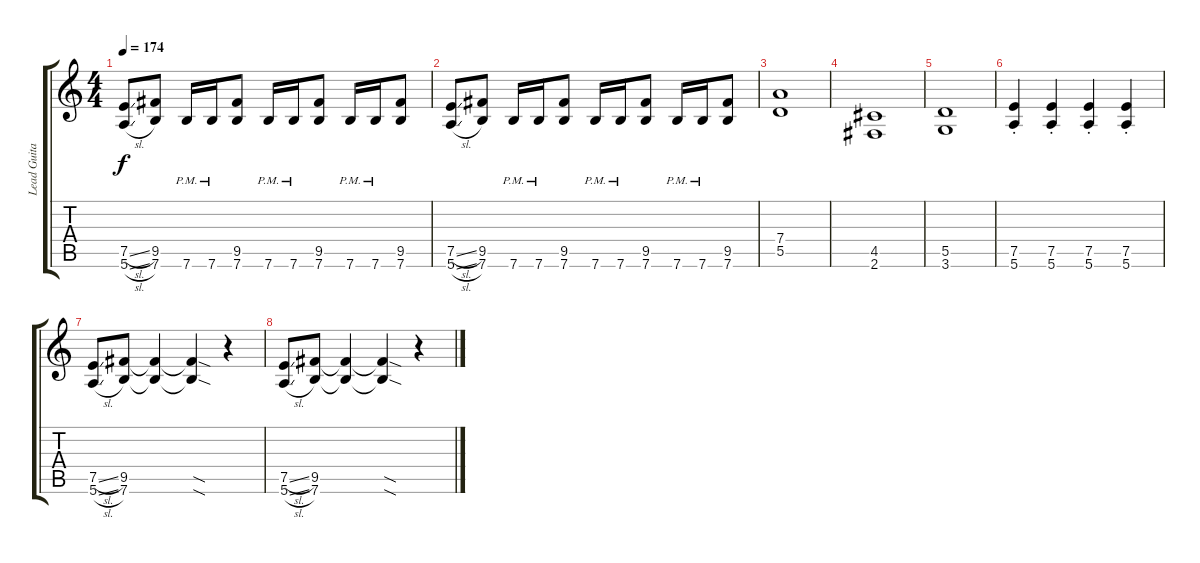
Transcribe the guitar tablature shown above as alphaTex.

\track ("Lead Guitar I" "Lead Guita") {instrument overdrivenguitar}
\staff {score tabs}
\tuning (E4 B3 G3 D3 A2 E2) {hide}
\ts (4 4)
\tempo 174
\clef g2
\ks c
(7.5{sl} 5.6{sl}).8{dy f} (9.5 7.6).8 7.6{pm}.16 7.6{pm}.16 (9.5 7.6).8 7.6{pm}.16 7.6{pm}.16 (9.5 7.6).8 7.6{pm}.16 7.6{pm}.16 (9.5 7.6).8 |
(7.5{sl} 5.6{sl}).8 (9.5 7.6).8 7.6{pm}.16 7.6{pm}.16 (9.5 7.6).8 7.6{pm}.16 7.6{pm}.16 (9.5 7.6).8 7.6{pm}.16 7.6{pm}.16 (9.5 7.6).8 |
(7.4 5.5).1 |
(4.5 2.6).1 |
(5.5 3.6).1 |
(7.5{st} 5.6{st}).4 (7.5{st} 5.6{st}).4 (7.5{st} 5.6{st}).4 (7.5{st} 5.6{st}).4 |
(7.5{sl} 5.6{sl}).8 (9.5 7.6).8 (9.5{t} 7.6{t}).4 (9.5{sod t} 7.6{sod t}).4 r.4 |
(7.5{sl} 5.6{sl}).8 (9.5 7.6).8 (9.5{t} 7.6{t}).4 (9.5{sod t} 7.6{sod t}).4 r.4
